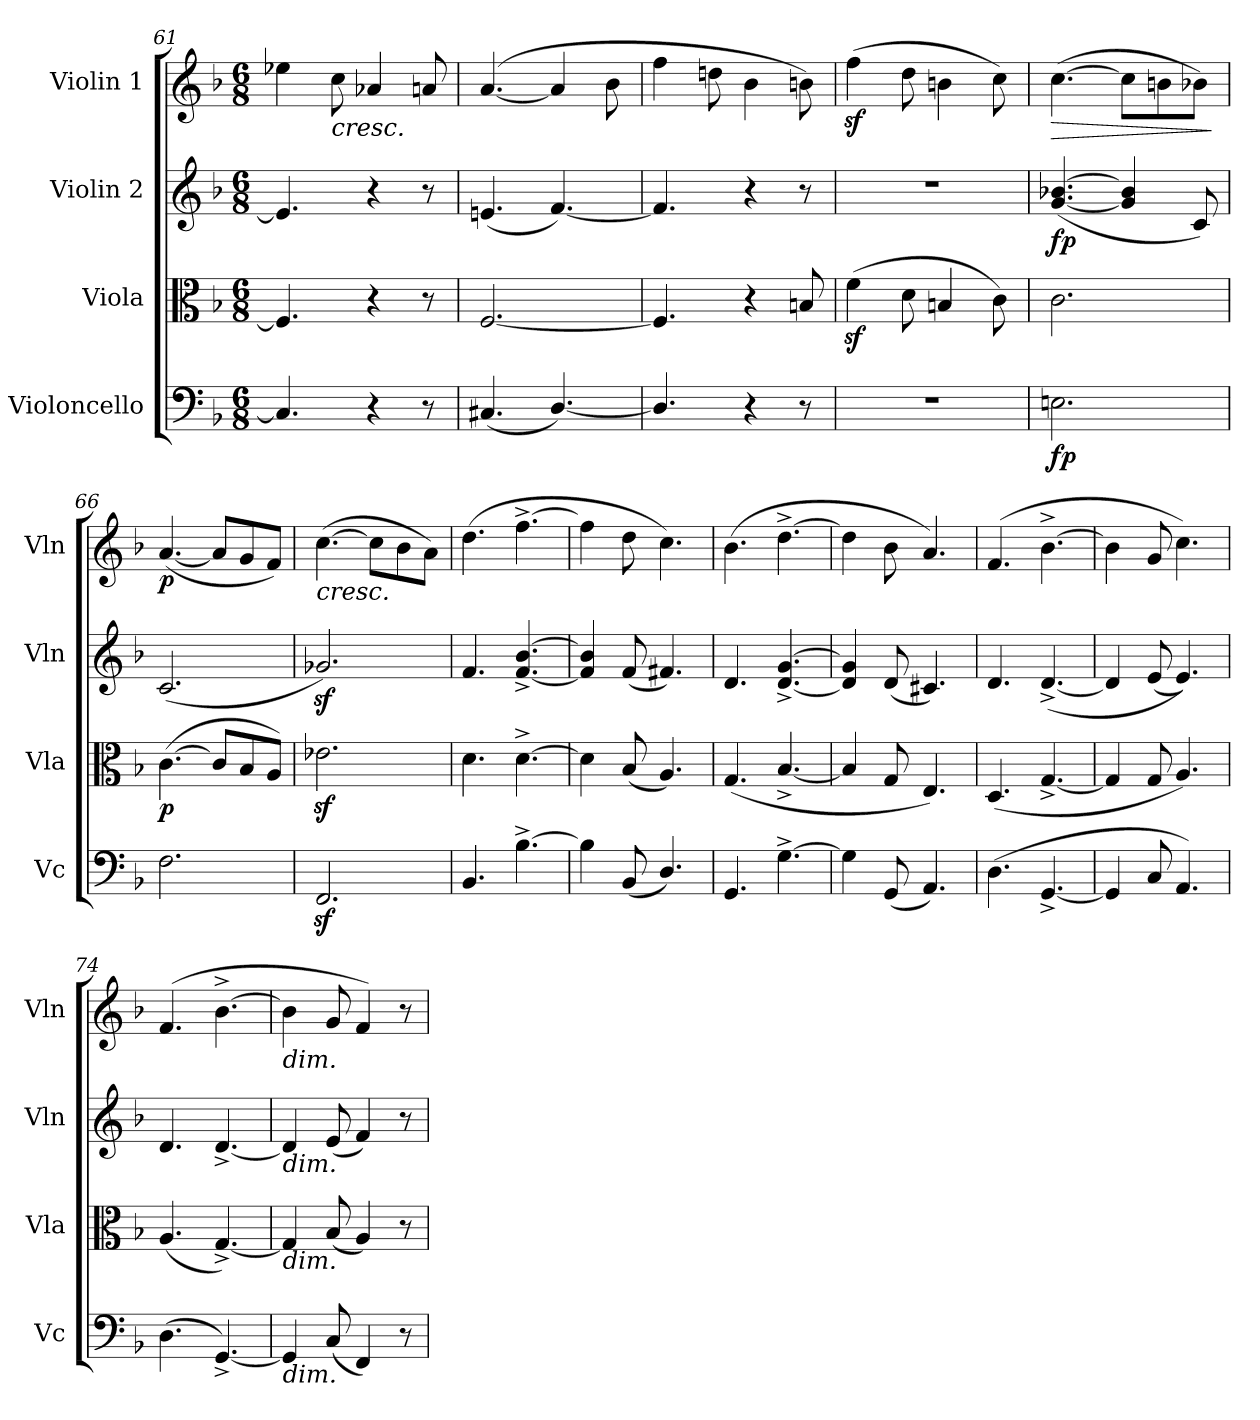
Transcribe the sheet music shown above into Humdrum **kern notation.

**kern	**dynam	**kern	**dynam	**kern	**dynam	**kern	**dynam
*part4	*part4	*part3	*part3	*part2	*part2	*part1	*part1
*staff4	*staff4	*staff3	*staff3	*staff2	*staff2	*staff1	*staff1
*I"Violoncello	*	*I"Viola	*	*I"Violin 2	*	*I"Violin 1	*
*I'Vc	*	*I'Vla	*	*I'Vln	*	*I'Vln	*
*clefF4	*	*clefC3	*	*clefG2	*	*clefG2	*
*k[b-]	*	*k[b-]	*	*k[b-]	*	*k[b-]	*
*M6/8	*	*M6/8	*	*M6/8	*	*M6/8	*
=61	=61	=61	=61	=61	=61	=61	=61
4.C/]	.	4.F/]	.	4.e-/]	.	4ee-X\	.
!	!	!	!	!	!	!LO:TX:b:i:t=cresc.	!
.	.	.	.	.	.	8cc\	.
4r	.	4r	.	4r	.	4a-X/	.
8r	.	8r	.	8r	.	8an/	.
=62	=62	=62	=62	=62	=62	=62	=62
(4.C#X/	.	[2.F/	.	(4.en/	.	([4.a/	.
[4.D/)	.	.	.	[4.f/)	.	4a/]	.
.	.	.	.	.	.	8b-\	.
=63	=63	=63	=63	=63	=63	=63	=63
4.D/]	.	4.F/]	.	4.f/]	.	4ff\	.
.	.	.	.	.	.	8ddn\	.
4r	.	4r	.	4r	.	4b-\	.
8r	.	8Bn/	.	8r	.	8bn\)	.
=64	=64	=64	=64	=64	=64	=64	=64
2.r	.	(4fz<\	.	2.r	.	(4ffz<\	.
.	.	8d\	.	.	.	8dd\	.
.	.	4Bn/	.	.	.	4bn\	.
.	.	8c\)	.	.	.	8cc\)	.
=65	=65	=65	=65	=65	=65	=65	=65
!	!LO:DY:b	!	!	!	!LO:DY:b	!	!LO:HP:b
2.En\	fp	2.c\	.	([4.g/ [4.b-X/	fp	([4.cc\	>
.	.	.	.	4g/] 4b-/]	.	8cc\L]	.
.	.	.	.	.	.	8bn\	.
.	.	.	.	8c/)	.	8b-X\J)	.
.	.	.	.	.	.	.	]
=66	=66	=66	=66	=66	=66	=66	=66
!	!	!	!LO:DY:b	!	!	!	!LO:DY:b
2.F\	.	([4.c\	p	(2.c/	.	([4.a/	p
.	.	8c/L]	.	.	.	8a/L]	.
.	.	8B-/	.	.	.	8g/	.
.	.	8A/J)	.	.	.	8f/J)	.
=67	=67	=67	=67	=67	=67	=67	=67
!	!	!	!	!	!	!LO:TX:b:i:t=cresc.	!
2.FFz</	.	2.e-Xz<\	.	2.g-Xz</)	.	([4.cc\	.
.	.	.	.	.	.	8cc\L]	.
.	.	.	.	.	.	8b-\	.
.	.	.	.	.	.	8a\J)	.
=68	=68	=68	=68	=68	=68	=68	=68
4.BB-/	.	4.d\	.	4.f/	.	(4.dd\	.
[4.B-^\	.	[4.d^\	.	[4.f/^> [4.b-/^>	.	[4.ff^\	.
=69	=69	=69	=69	=69	=69	=69	=69
4B-\]	.	4d\]	.	4f/] 4b-/]	.	4ff\]	.
(8BB-/	.	(8B-/	.	(8f/	.	8dd\	.
4.D/)	.	4.A/)	.	4.f#X/)	.	4.cc\)	.
!!LO:LB:g=z
=70	=70	=70	=70	=70	=70	=70	=70
4.GG/	.	(<4.G/	.	4.d/	.	(4.b-\	.
[4.G^\	.	[4.B-^>/	.	[4.d/^> [4.g/^>	.	[4.dd^\	.
=71	=71	=71	=71	=71	=71	=71	=71
4G\]	.	4B-/]	.	4d/] 4g/]	.	4dd\]	.
(8GG/	.	8G/	.	(8d/	.	8b-\	.
4.AA/)	.	4.E/)	.	4.c#X/)	.	4.a/)	.
=72	=72	=72	=72	=72	=72	=72	=72
(<4.D\	.	(<4.D/	.	4.d/	.	(4.f/	.
[4.GG^>/	.	[4.G^>/	.	([4.d^>/	.	[4.b-^\	.
=73	=73	=73	=73	=73	=73	=73	=73
4GG/]	.	4G/]	.	4d/]	.	4b-\]	.
8C/	.	8G/	.	(8e/	.	8g/	.
4.AA/)	.	4.A/)	.	4.e/))	.	4.cc\)	.
=74	=74	=74	=74	=74	=74	=74	=74
(4.D\	.	(4.A/	.	4.d/	.	(4.f/	.
[4.GG^>/)	.	[4.G^>/)	.	[4.d^>/	.	[4.b-^\	.
=75	=75	=75	=75	=75	=75	=75	=75
!	!	!	!	!	!	!LO:TX:b:i:t=dim.	!
!	!	!	!	!LO:TX:b:i:t=dim.	!	!	!
!	!	!LO:TX:b:i:t=dim.	!	!	!	!	!
!LO:TX:b:i:t=dim.	!	!	!	!	!	!	!
4GG/]	.	4G/]	.	4d/]	.	4b-\]	.
(8C/	.	(8B-/	.	(8e/	.	8g/	.
4FF/)	.	4A/)	.	4f/)	.	4f/)	.
8r	.	8r	.	8r	.	8r	.
=	=	=	=	=	=	=	=
*-	*-	*-	*-	*-	*-	*-	*-
